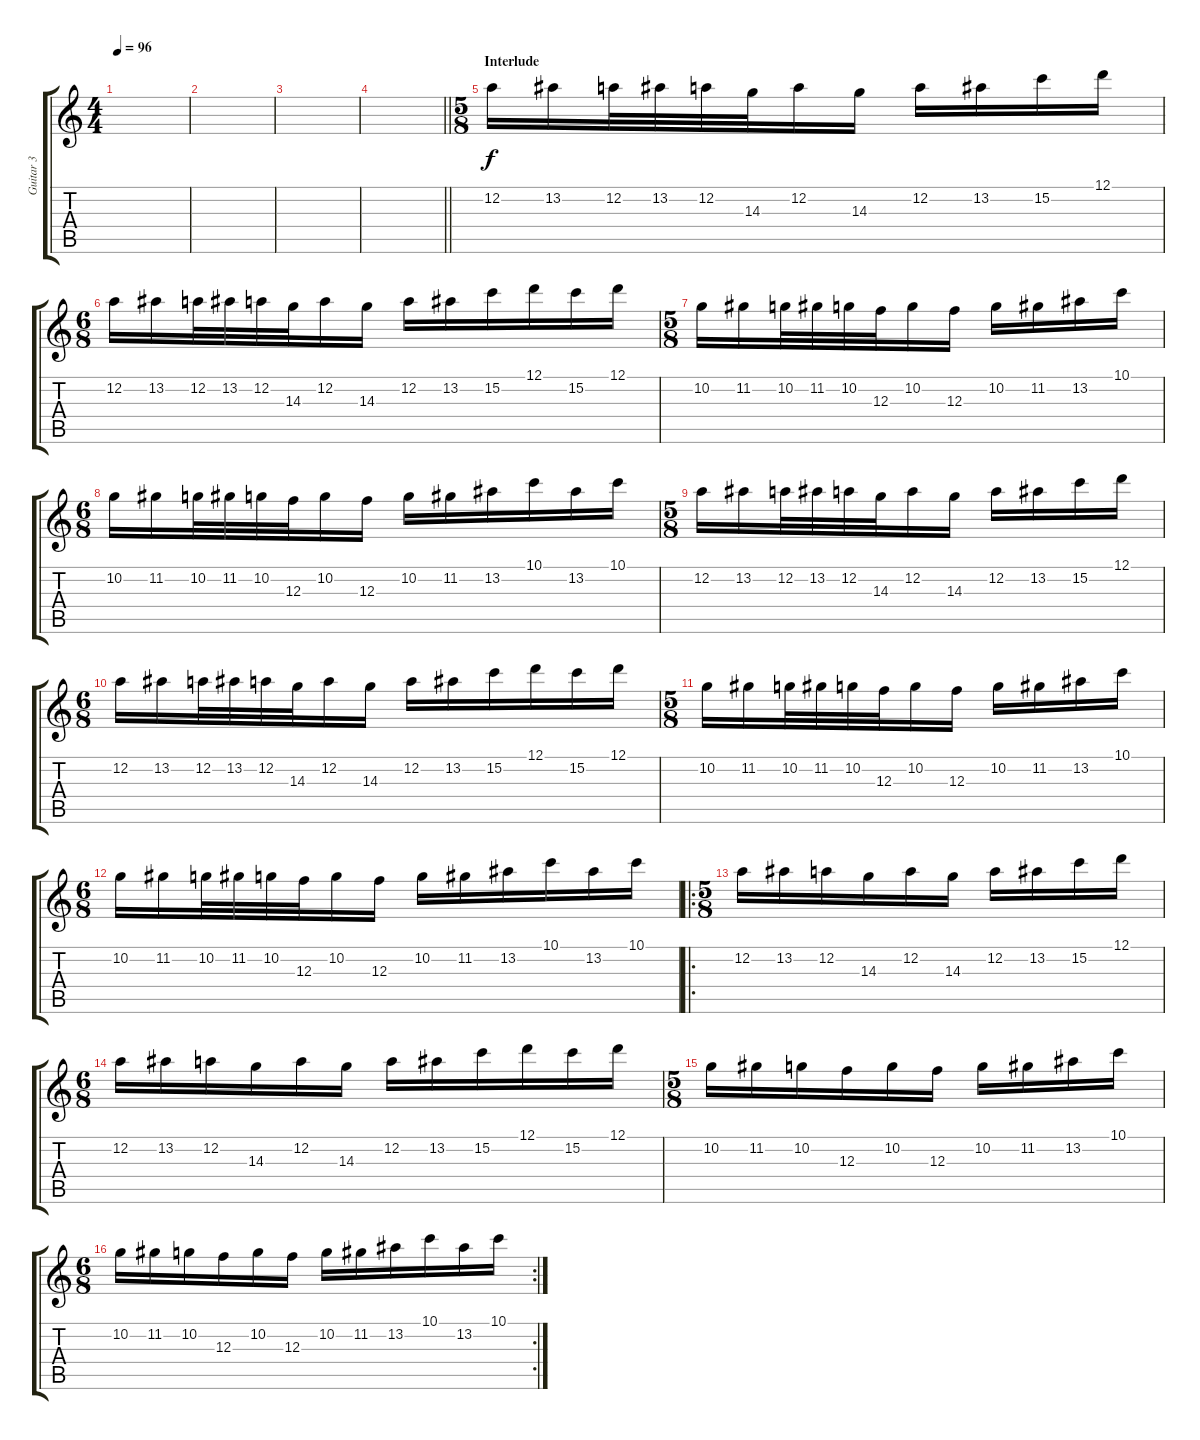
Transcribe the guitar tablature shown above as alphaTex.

\track ("Guitar 3" "Guitar 3") {instrument distortionguitar}
\staff {score tabs}
\tuning (D4 A3 F3 C3 G2 D2) {hide}
\ts (4 4)
\tempo 96
\clef g2
\ks c
|
|
|
\barLineRight lightlight
|
\ts (5 8)
\section ("" "Interlude")
12.2.16 13.2.16 12.2.32 13.2.32 12.2.32 14.3.32 12.2.16 14.3.16 12.2.16 13.2.16 15.2.16 12.1.16 |
\ts (6 8)
12.2.16 13.2.16 12.2.32 13.2.32 12.2.32 14.3.32 12.2.16 14.3.16 12.2.16 13.2.16 15.2.16 12.1.16 15.2.16 12.1.16 |
\ts (5 8)
10.2.16 11.2.16 10.2.32 11.2.32 10.2.32 12.3.32 10.2.16 12.3.16 10.2.16 11.2.16 13.2.16 10.1.16 |
\ts (6 8)
10.2.16 11.2.16 10.2.32 11.2.32 10.2.32 12.3.32 10.2.16 12.3.16 10.2.16 11.2.16 13.2.16 10.1.16 13.2.16 10.1.16 |
\ts (5 8)
12.2.16 13.2.16 12.2.32 13.2.32 12.2.32 14.3.32 12.2.16 14.3.16 12.2.16 13.2.16 15.2.16 12.1.16 |
\ts (6 8)
12.2.16 13.2.16 12.2.32 13.2.32 12.2.32 14.3.32 12.2.16 14.3.16 12.2.16 13.2.16 15.2.16 12.1.16 15.2.16 12.1.16 |
\ts (5 8)
10.2.16 11.2.16 10.2.32 11.2.32 10.2.32 12.3.32 10.2.16 12.3.16 10.2.16 11.2.16 13.2.16 10.1.16 |
\ts (6 8)
10.2.16 11.2.16 10.2.32 11.2.32 10.2.32 12.3.32 10.2.16 12.3.16 10.2.16 11.2.16 13.2.16 10.1.16 13.2.16 10.1.16 |
\ro
\ts (5 8)
12.2.16 13.2.16 12.2.16 14.3.16 12.2.16 14.3.16 12.2.16 13.2.16 15.2.16 12.1.16 |
\ts (6 8)
12.2.16 13.2.16 12.2.16 14.3.16 12.2.16 14.3.16 12.2.16 13.2.16 15.2.16 12.1.16 15.2.16 12.1.16 |
\ts (5 8)
10.2.16 11.2.16 10.2.16 12.3.16 10.2.16 12.3.16 10.2.16 11.2.16 13.2.16 10.1.16 |
\rc 2
\ts (6 8)
10.2.16 11.2.16 10.2.16 12.3.16 10.2.16 12.3.16 10.2.16 11.2.16 13.2.16 10.1.16 13.2.16 10.1.16
